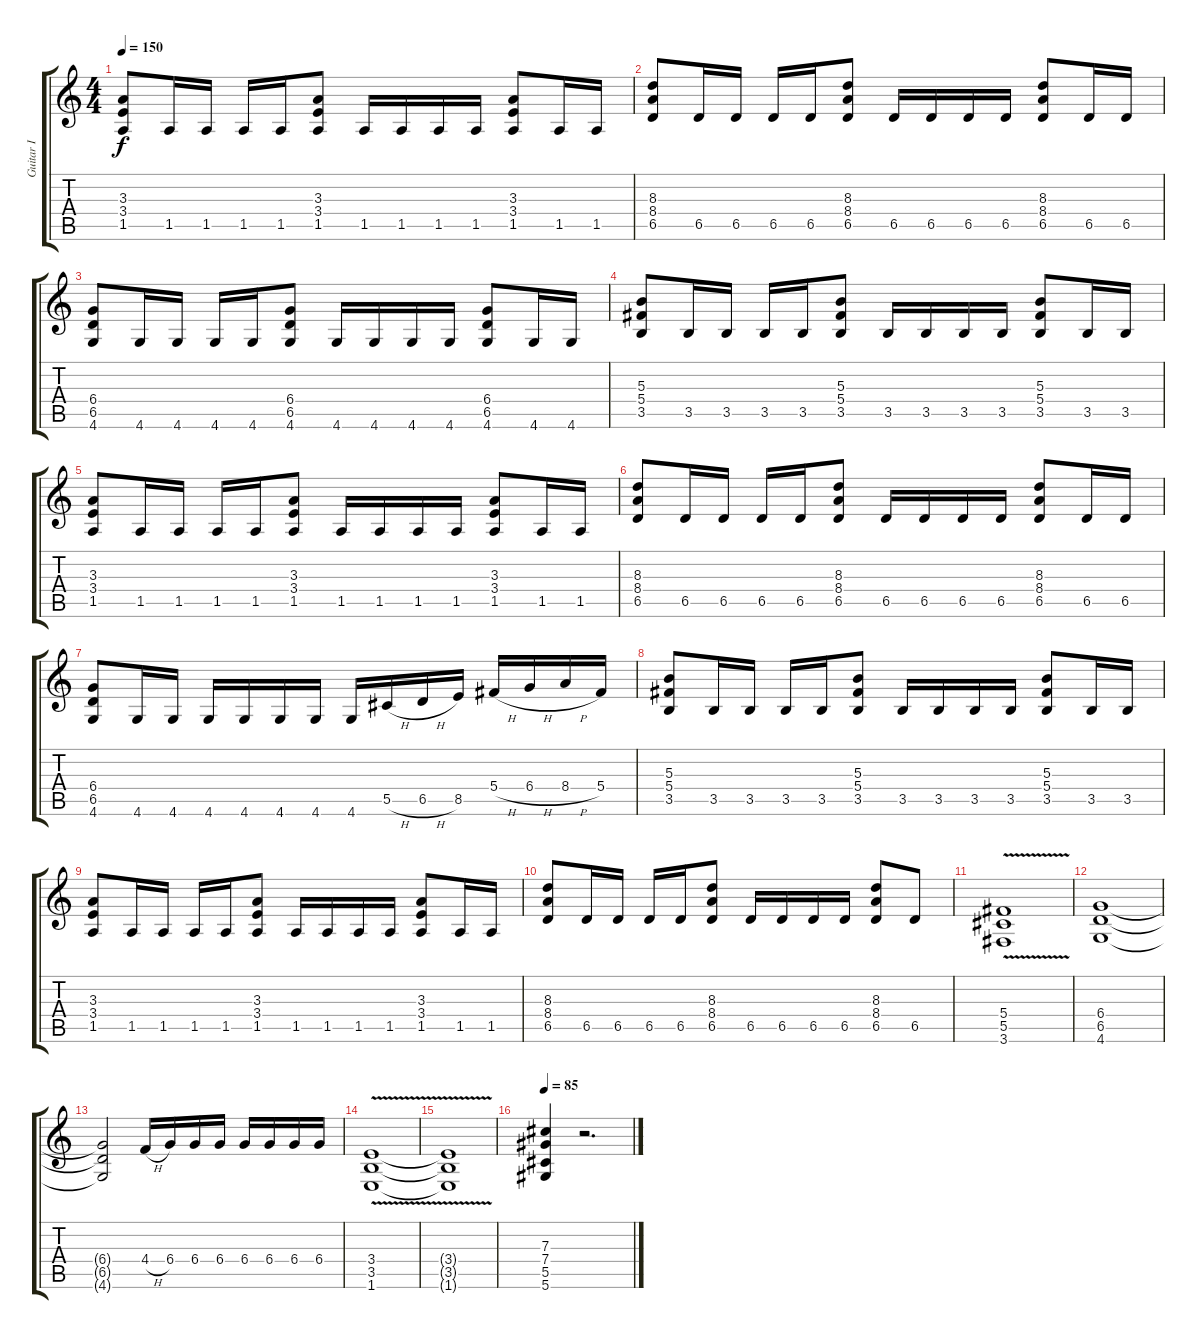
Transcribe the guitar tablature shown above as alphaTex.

\track ("Guitar I" "Guitar I") {instrument distortionguitar}
\staff {score tabs}
\tuning (Eb4 Bb3 Gb3 Db3 Ab2 Eb2) {hide}
\ts (4 4)
\tempo 150
\clef g2
\ks c
(3.3 3.4 1.5).8{dy f} 1.5.16 1.5.16 1.5.16 1.5.16 (3.3 3.4 1.5).8 1.5.16 1.5.16 1.5.16 1.5.16 (3.3 3.4 1.5).8 1.5.16 1.5.16 |
(8.3 8.4 6.5).8 6.5.16 6.5.16 6.5.16 6.5.16 (8.3 8.4 6.5).8 6.5.16 6.5.16 6.5.16 6.5.16 (8.3 8.4 6.5).8 6.5.16 6.5.16 |
(6.4 6.5 4.6).8 4.6.16 4.6.16 4.6.16 4.6.16 (6.4 6.5 4.6).8 4.6.16 4.6.16 4.6.16 4.6.16 (6.4 6.5 4.6).8 4.6.16 4.6.16 |
(5.3 5.4 3.5).8 3.5.16 3.5.16 3.5.16 3.5.16 (5.3 5.4 3.5).8 3.5.16 3.5.16 3.5.16 3.5.16 (5.3 5.4 3.5).8 3.5.16 3.5.16 |
(3.3 3.4 1.5).8 1.5.16 1.5.16 1.5.16 1.5.16 (3.3 3.4 1.5).8 1.5.16 1.5.16 1.5.16 1.5.16 (3.3 3.4 1.5).8 1.5.16 1.5.16 |
(8.3 8.4 6.5).8 6.5.16 6.5.16 6.5.16 6.5.16 (8.3 8.4 6.5).8 6.5.16 6.5.16 6.5.16 6.5.16 (8.3 8.4 6.5).8 6.5.16 6.5.16 |
(6.4 6.5 4.6).8 4.6.16 4.6.16 4.6.16 4.6.16 4.6.16 4.6.16 4.6.16 5.5{h}.16 6.5{h}.16 8.5.16 5.4{h}.16 6.4{h}.16 8.4{h}.16 5.4.16 |
(5.3 5.4 3.5).8 3.5.16 3.5.16 3.5.16 3.5.16 (5.3 5.4 3.5).8 3.5.16 3.5.16 3.5.16 3.5.16 (5.3 5.4 3.5).8 3.5.16 3.5.16 |
(3.3 3.4 1.5).8 1.5.16 1.5.16 1.5.16 1.5.16 (3.3 3.4 1.5).8 1.5.16 1.5.16 1.5.16 1.5.16 (3.3 3.4 1.5).8 1.5.16 1.5.16 |
(8.3 8.4 6.5).8 6.5.16 6.5.16 6.5.16 6.5.16 (8.3 8.4 6.5).8 6.5.16 6.5.16 6.5.16 6.5.16 (8.3 8.4 6.5).8 6.5.8 |
(5.4{v} 5.5{v} 3.6{v}).1 |
(6.4 6.5 4.6).1 |
(6.4{t} 6.5{t} 4.6{t}).2 4.4{h}.16 6.4.16 6.4.16 6.4.16 6.4.16 6.4.16 6.4.16 6.4.16 |
(3.4{v} 3.5{v} 1.6{v}).1 |
(3.4{t} 3.5{t} 1.6{t}).1 |
\tempo 85
(7.3 7.4 5.5 5.6).4 r.2{d}
